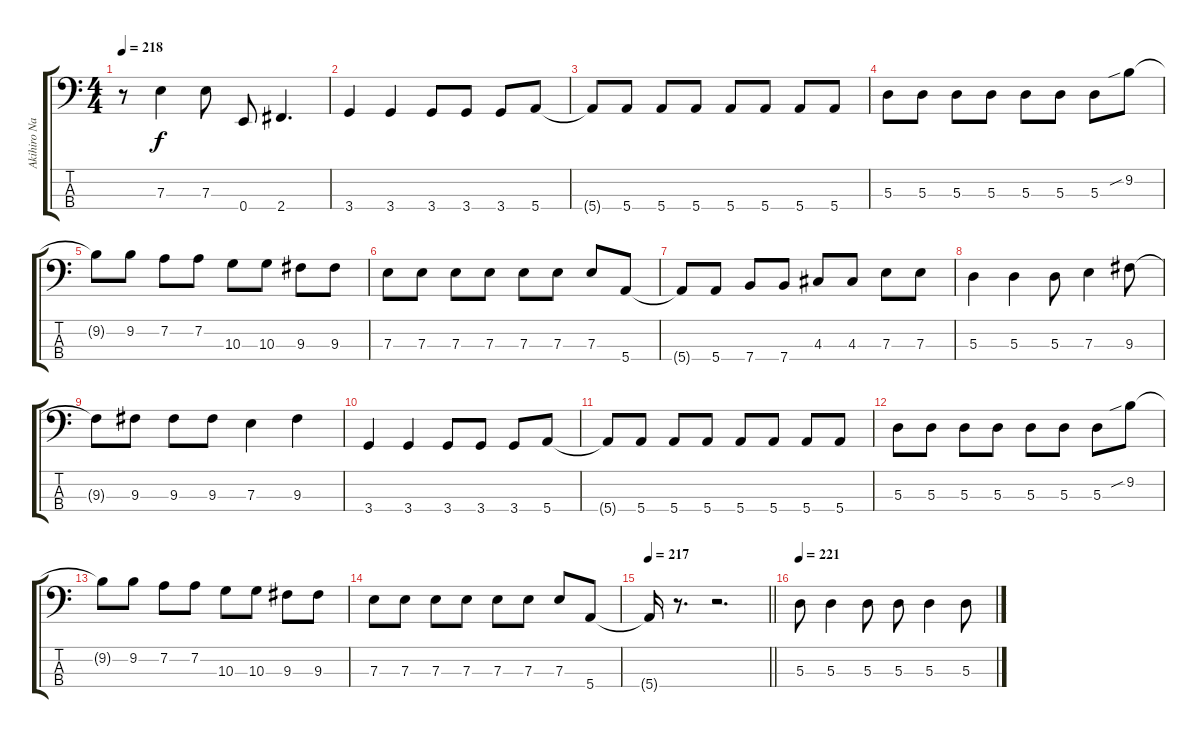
\track ("Akihiro Nanba" "Akihiro Na") {instrument electricbasspick}
\staff {score tabs}
\tuning (G2 D2 A1 E1) {hide}
\ts (4 4)
\tempo 218
\clef f4
\ks c
r.8{dy f} 7.3.4 7.3.8 0.4.8 2.4.4{d} |
3.4.4 3.4.4 3.4.8 3.4.8 3.4.8 5.4.8 |
5.4{t}.8 5.4.8 5.4.8 5.4.8 5.4.8 5.4.8 5.4.8 5.4.8 |
5.3.8 5.3.8 5.3.8 5.3.8 5.3.8 5.3.8 5.3.8 9.2{sib}.8 |
9.2{t}.8 9.2.8 7.2.8 7.2.8 10.3.8 10.3.8 9.3.8 9.3.8 |
7.3.8 7.3.8 7.3.8 7.3.8 7.3.8 7.3.8 7.3.8 5.4.8 |
5.4{t}.8 5.4.8 7.4.8 7.4.8 4.3.8 4.3.8 7.3.8 7.3.8 |
5.3.4 5.3.4 5.3.8 7.3.4 9.3.8 |
9.3{t}.8 9.3.8 9.3.8 9.3.8 7.3.4 9.3.4 |
3.4.4 3.4.4 3.4.8 3.4.8 3.4.8 5.4.8 |
5.4{t}.8 5.4.8 5.4.8 5.4.8 5.4.8 5.4.8 5.4.8 5.4.8 |
5.3.8 5.3.8 5.3.8 5.3.8 5.3.8 5.3.8 5.3.8 9.2{sib}.8 |
9.2{t}.8 9.2.8 7.2.8 7.2.8 10.3.8 10.3.8 9.3.8 9.3.8 |
7.3.8 7.3.8 7.3.8 7.3.8 7.3.8 7.3.8 7.3.8 5.4.8 |
\tempo 217
\barLineRight lightlight
5.4{t}.16 r.8{d} r.2{d} |
\section ("" "")
\tempo 221
5.3.8 5.3.4 5.3.8 5.3.8 5.3.4 5.3.8
